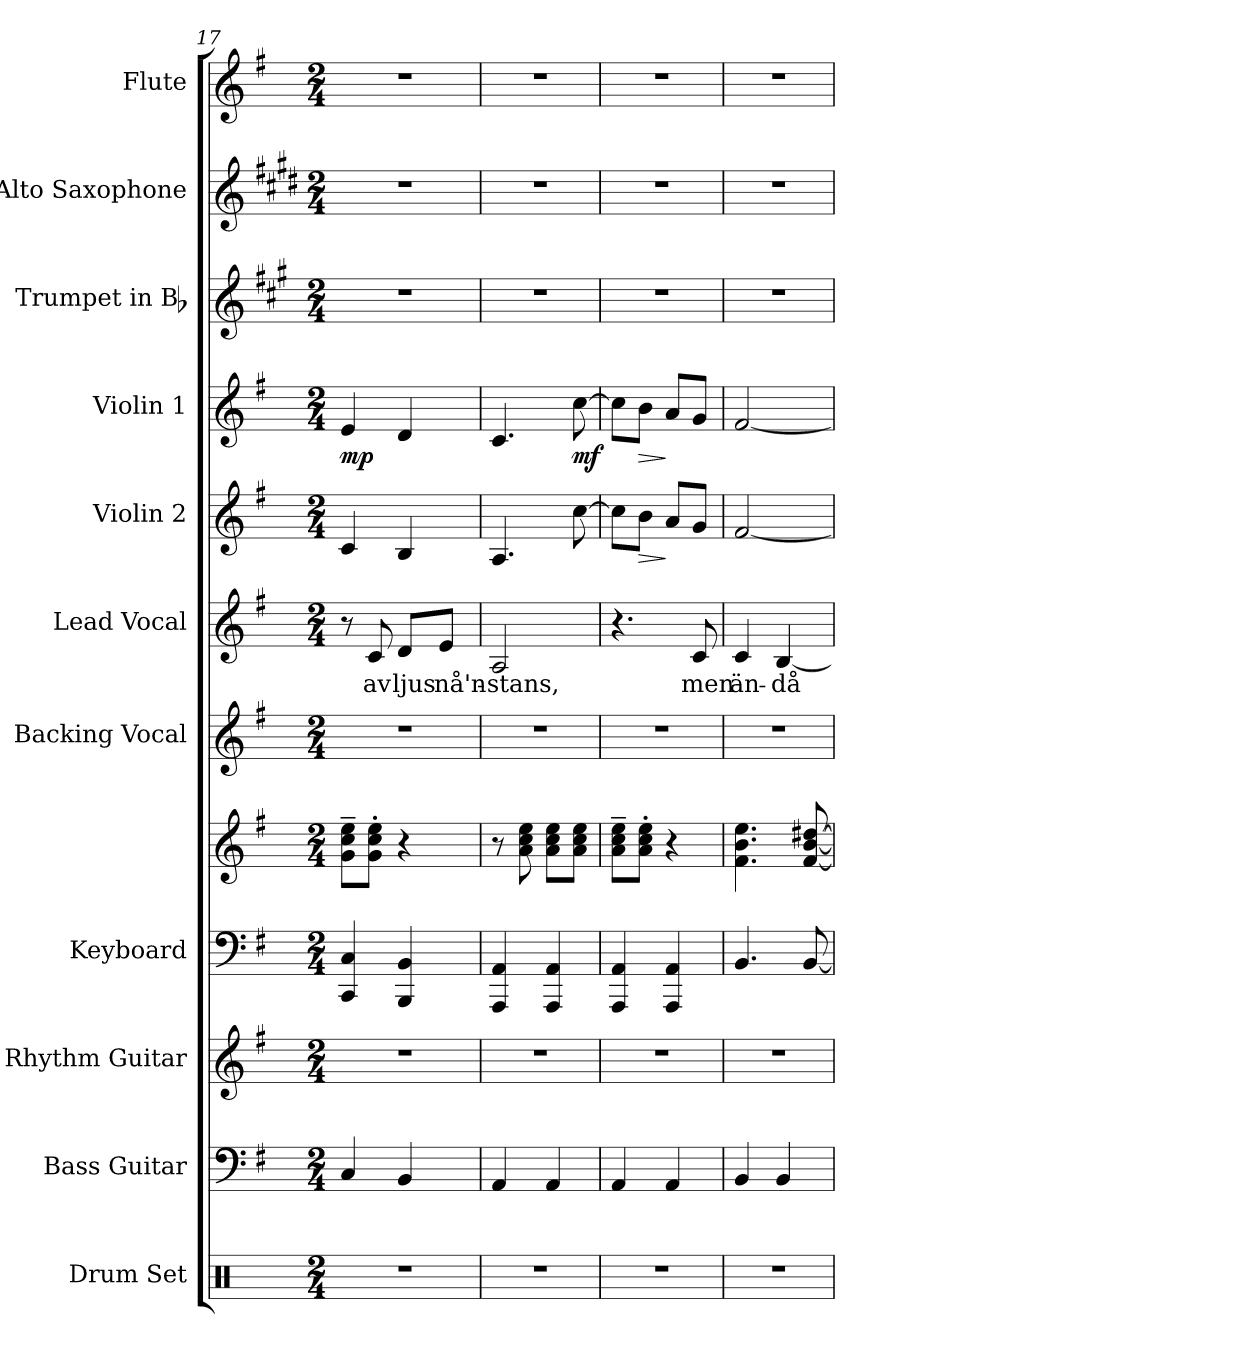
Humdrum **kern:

**kern	**kern	**kern	**kern	**kern	**kern	**kern	**text	**kern	**dynam	**kern	**dynam	**kern	**kern	**kern
*part11	*part10	*part9	*part8	*part8	*part7	*part6	*part6	*part5	*part5	*part4	*part4	*part3	*part2	*part1
*staff12	*staff11	*staff10	*staff9	*staff8	*staff7	*staff6	*staff6	*staff5	*staff5	*staff4	*staff4	*staff3	*staff2	*staff1
*I"Drum Set	*I"Bass Guitar	*I"Rhythm Guitar	*I"Keyboard	*	*I"Backing Vocal	*I"Lead Vocal	*	*I"Violin 2	*	*I"Violin 1	*	*I"Trumpet in Bb	*I"Alto Saxophone	*I"Flute
*I'Dr.	*I'Bass	*I'Rhy.	*I'Kbd.	*	*	*	*	*I'Vln. 2	*	*I'Vln. 1	*	*I'Tpt.	*I'Alto Sax.	*I'Fl.
*clefX	*clefF4	*clefG2	*clefF4	*clefG2	*clefG2	*clefG2	*	*clefG2	*	*clefG2	*	*clefG2	*clefG2	*clefG2
*	*ITrd7c12	*ITrd7c12	*	*	*	*	*	*	*	*	*	*ITrd1c2	*ITrd5c9	*
*k[]	*k[f#]	*k[f#]	*k[f#]	*k[f#]	*k[f#]	*k[f#]	*	*k[f#]	*	*k[f#]	*	*k[f#]	*k[f#]	*k[f#]
*C:	*G:	*G:	*G:	*G:	*G:	*G:	*	*G:	*	*G:	*	*G:	*G:	*G:
*M2/4	*M2/4	*M2/4	*M2/4	*M2/4	*M2/4	*M2/4	*	*M2/4	*	*M2/4	*	*M2/4	*M2/4	*M2/4
=17	=17	=17	=17	=17	=17	=17	=17	=17	=17	=17	=17	=17	=17	=17
!LO:N:vis=1	!	!LO:N:vis=1	!	!	!LO:N:vis=1	!	!	!	!	!	!	!LO:N:vis=1	!LO:N:vis=1	!LO:N:vis=1
2r	4CCi/	2r	4CCi/ 4Ci	8gi\~ 8cci~ 8eei~L	2r	8r	.	4ci/	.	4ei/	mp	2r	2r	2r
!	!	!	!	!	!	!	!LO:LY:b:color=#000000	!	!	!	!	!	!	!
.	.	.	.	8gi\' 8cci' 8eei'J	.	8ci/	av	.	.	.	.	.	.	.
!	!	!	!	!	!	!	!LO:LY:b:color=#000000	!	!	!	!	!	!	!
.	4BBBi/	.	4BBBi/ 4BBi	4r	.	8di/L	ljus	4Bi/	.	4di/	.	.	.	.
!	!	!	!	!	!	!	!LO:LY:b:color=#000000	!	!	!	!	!	!	!
.	.	.	.	.	.	8ei/J	nå'n-	.	.	.	.	.	.	.
=18	=18	=18	=18	=18	=18	=18	=18	=18	=18	=18	=18	=18	=18	=18
!LO:N:vis=1	!	!LO:N:vis=1	!	!	!LO:N:vis=1	!	!	!	!	!	!	!	!	!
!	!	!	!	!	!	!	!LO:LY:b:color=#000000	!	!	!	!	!LO:N:vis=1	!LO:N:vis=1	!LO:N:vis=1
2r	4AAAi/	2r	4AAAi/ 4AAi	8r	2r	2Ai/	-stans,	4.Ai/	.	4.ci/	.	2r	2r	2r
.	.	.	.	8ai\ 8cci 8eei	.	.	.	.	.	.	.	.	.	.
.	4AAAi/	.	4AAAi/ 4AAi	8ai\ 8cci 8eeiL	.	.	.	.	.	.	.	.	.	.
.	.	.	.	8ai\ 8cci 8eeiJ	.	.	.	[>8cci\	.	[>8cci\	mf	.	.	.
=19	=19	=19	=19	=19	=19	=19	=19	=19	=19	=19	=19	=19	=19	=19
!LO:N:vis=1	!	!LO:N:vis=1	!	!	!LO:N:vis=1	!	!	!	!	!	!	!LO:N:vis=1	!LO:N:vis=1	!LO:N:vis=1
2r	4AAAi/	2r	4AAAi/ 4AAi	8ai\~ 8cci~ 8eei~L	2r	4.r	.	8cci\L]	.	8cci\L]	.	2r	2r	2r
!	!	!	!	!	!	!	!	!	!LO:HP:b	!	!LO:HP:b	!	!	!
.	.	.	.	8ai\' 8cci' 8eei'J	.	.	.	8bi\J	>	8bi\J	>	.	.	.
.	4AAAi/	.	4AAAi/ 4AAi	4r	.	.	.	8ai/L	]	8ai/L	]	.	.	.
!	!	!	!	!	!	!	!LO:LY:b:color=#000000	!	!	!	!	!	!	!
.	.	.	.	.	.	8ci/	men	8gi/J	.	8gi/J	.	.	.	.
=20	=20	=20	=20	=20	=20	=20	=20	=20	=20	=20	=20	=20	=20	=20
!LO:N:vis=1	!	!LO:N:vis=1	!	!	!LO:N:vis=1	!	!	!	!	!	!	!	!	!
!	!	!	!	!	!	!	!LO:LY:b:color=#000000	!	!	!	!	!LO:N:vis=1	!LO:N:vis=1	!LO:N:vis=1
2r	4BBBi/	2r	4.BBi/	4.f#i\ 4.bi 4.eei	2r	4ci/	än-	[<2f#i/	.	[<2f#i/	.	2r	2r	2r
!	!	!	!	!	!	!	!LO:LY:b:color=#000000	!	!	!	!	!	!	!
.	4BBBi/	.	.	.	.	[<4Bi/	-då	.	.	.	.	.	.	.
.	.	.	[<8BBi/	[<8f#i/ [<8bi [>8dd#Xi	.	.	.	.	.	.	.	.	.	.
=	=	=	=	=	=	=	=	=	=	=	=	=	=	=
*-	*-	*-	*-	*-	*-	*-	*-	*-	*-	*-	*-	*-	*-	*-
